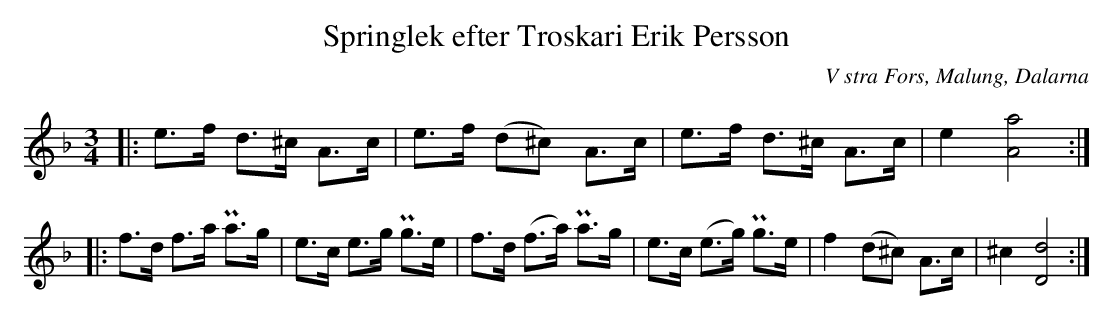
X:1
T:Springlek efter Troskari Erik Persson
O:V stra Fors, Malung, Dalarna
M:3/4
L:1/8
K:Dm
|: e3/2f/2 d3/2^c/2 A3/2c/2 | e3/2f/2 (d^c) A3/2c/2 | e3/2f/2 d3/2^c/2 A3/2c/2 | e2 [A4a4] :|
|: f3/2d/2 f3/2a/2 Pa3/2g/2 | e3/2c/2 e3/2g/2 Pg3/2e/2 | f3/2d/2 (f3/2a/2) Pa3/2g/2 | e3/2c/2 (e3/2g/2) Pg3/2e/2 | f2 (d^c) A3/2c/2 | ^c2 [d4D4] :|
